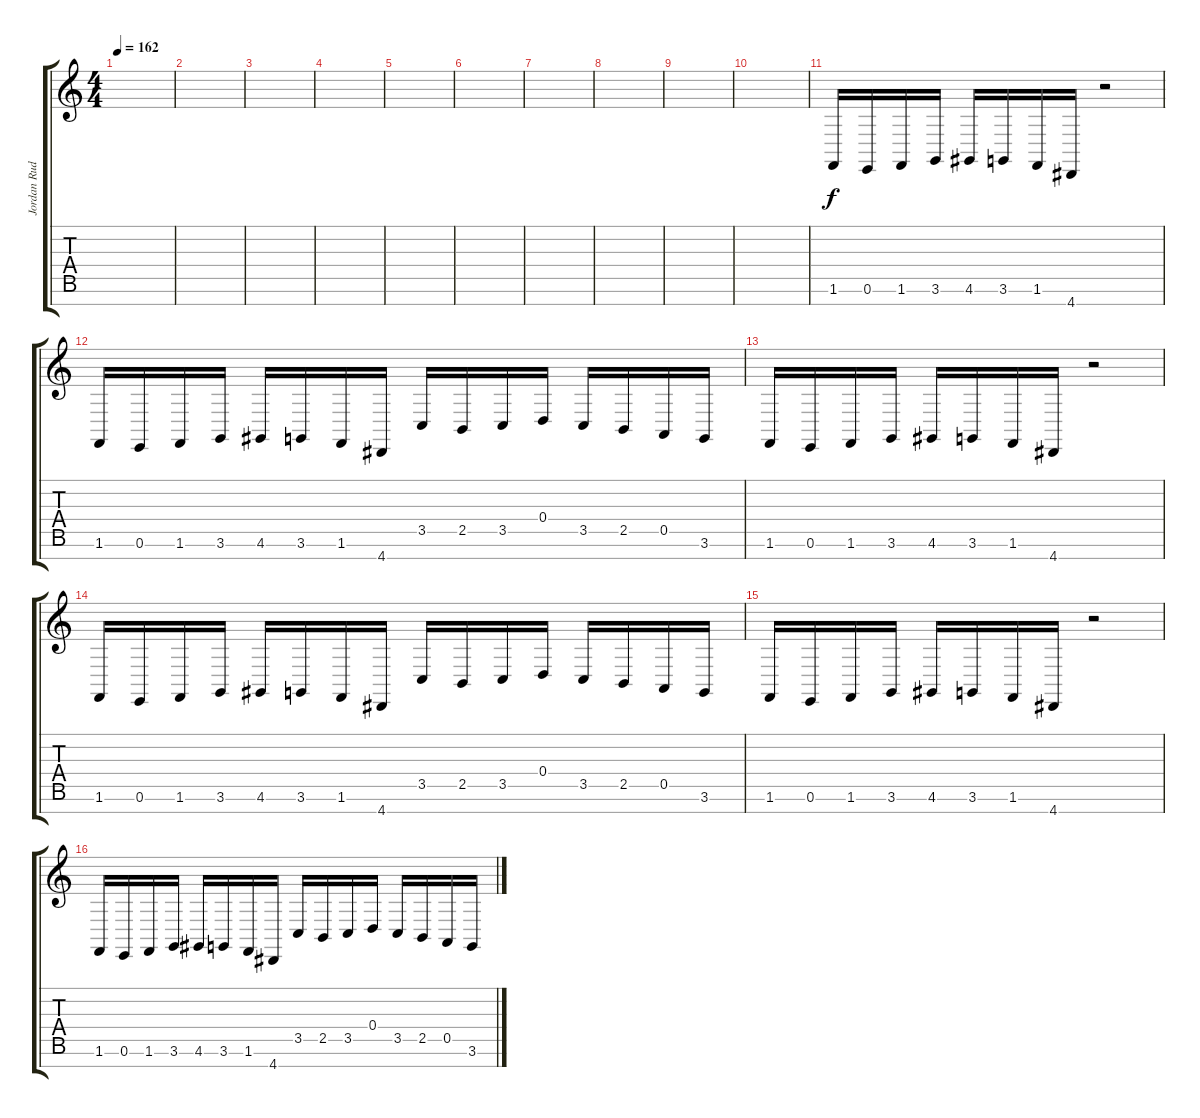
\track ("Jordan Rudess lead 1" "Jordan Rud") {instrument harpsichord}
\staff {score tabs}
\tuning (E4 B3 G3 D3 A2 E2 B1) {hide}
\ts (4 4)
\tempo 162
\clef g2
\ks c
|
|
|
|
|
|
|
|
|
|
1.6.16{volume 13 instrument electricgrandpiano} 0.6.16 1.6.16 3.6.16 4.6.16 3.6.16 1.6.16 4.7.16 r.2 |
1.6.16 0.6.16 1.6.16 3.6.16 4.6.16 3.6.16 1.6.16 4.7.16 3.5.16 2.5.16 3.5.16 0.4.16 3.5.16 2.5.16 0.5.16 3.6.16 |
1.6.16 0.6.16 1.6.16 3.6.16 4.6.16 3.6.16 1.6.16 4.7.16 r.2 |
1.6.16 0.6.16 1.6.16 3.6.16 4.6.16 3.6.16 1.6.16 4.7.16 3.5.16 2.5.16 3.5.16 0.4.16 3.5.16 2.5.16 0.5.16 3.6.16 |
1.6.16 0.6.16 1.6.16 3.6.16 4.6.16 3.6.16 1.6.16 4.7.16 r.2 |
1.6.16 0.6.16 1.6.16 3.6.16 4.6.16 3.6.16 1.6.16 4.7.16 3.5.16 2.5.16 3.5.16 0.4.16 3.5.16 2.5.16 0.5.16 3.6.16
